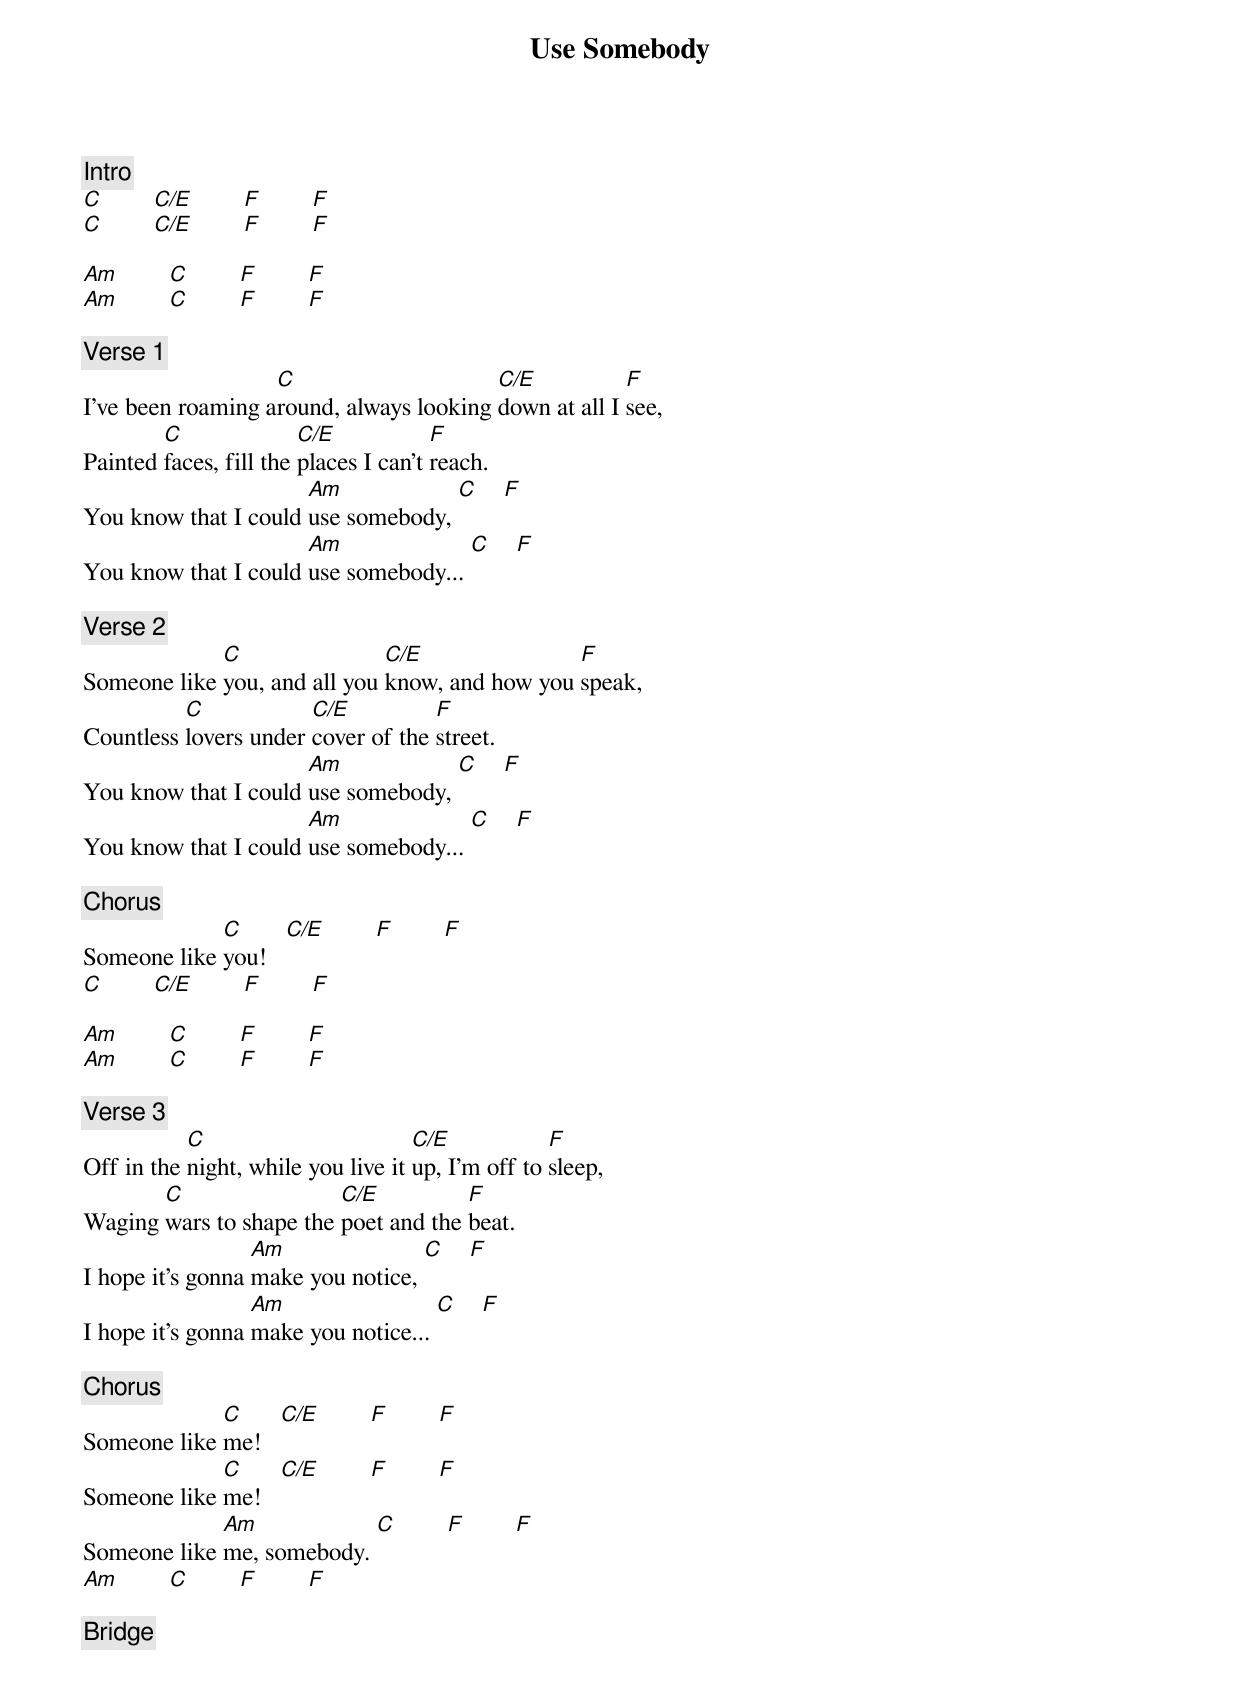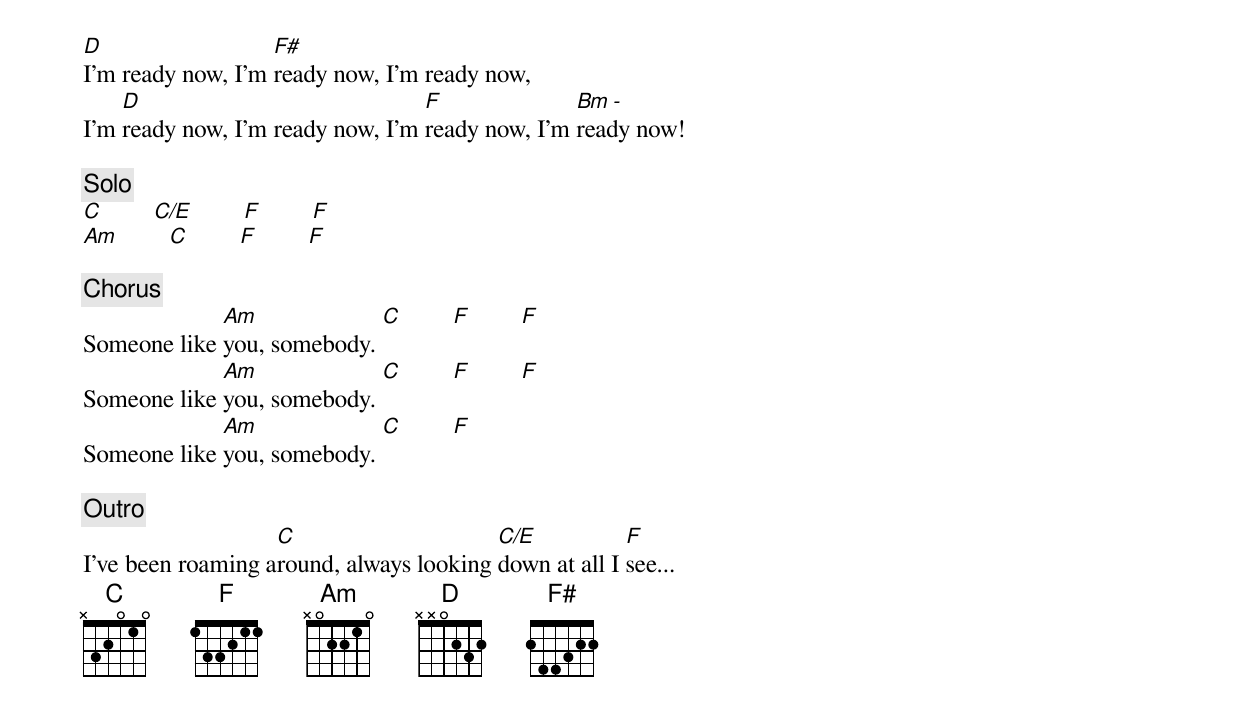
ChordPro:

{title: Use Somebody}
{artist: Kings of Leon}
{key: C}
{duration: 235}
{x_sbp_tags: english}

{c: Intro}
[C]        [C/E]        [F]        [F]
[C]        [C/E]        [F]        [F]

[Am]        [C]        [F]        [F]
[Am]        [C]        [F]        [F]

{c: Verse 1}
I've been roaming a[C]round, always looking [C/E]down at all I [F]see,
Painted [C]faces, fill the [C/E]places I can't [F]reach.
You know that I could [Am]use somebody, [C]    [F]
You know that I could [Am]use somebody... [C]    [F]

{c: Verse 2}
Someone like [C]you, and all you [C/E]know, and how you [F]speak,
Countless [C]lovers under [C/E]cover of the [F]street.
You know that I could [Am]use somebody, [C]    [F]
You know that I could [Am]use somebody... [C]    [F]

{c: Chorus}
Someone like [C]you!   [C/E]        [F]        [F]
[C]        [C/E]        [F]        [F]

[Am]        [C]        [F]        [F]
[Am]        [C]        [F]        [F]

{c: Verse 3}
Off in the [C]night, while you live it [C/E]up, I'm off to [F]sleep,
Waging [C]wars to shape the [C/E]poet and the [F]beat.
I hope it's gonna [Am]make you notice, [C]    [F]
I hope it's gonna [Am]make you notice... [C]    [F]

{c: Chorus}
Someone like [C]me!   [C/E]        [F]        [F]
Someone like [C]me!   [C/E]        [F]        [F]
Someone like [Am]me, somebody. [C]        [F]        [F]
[Am]        [C]        [F]        [F]

{c: Bridge}
[D]I'm ready now, I'm [F#]ready now, I'm ready now,
I'm [D]ready now, I'm ready now, I'm [F]ready now, I'm [Bm -]ready now!

{c: Solo}
[C]        [C/E]        [F]        [F]
[Am]        [C]        [F]        [F]

{c: Chorus}
Someone like [Am]you, somebody. [C]        [F]        [F]
Someone like [Am]you, somebody. [C]        [F]        [F]
Someone like [Am]you, somebody. [C]        [F]

{c: Outro}
I've been roaming a[C]round, always looking [C/E]down at all I [F]see...
